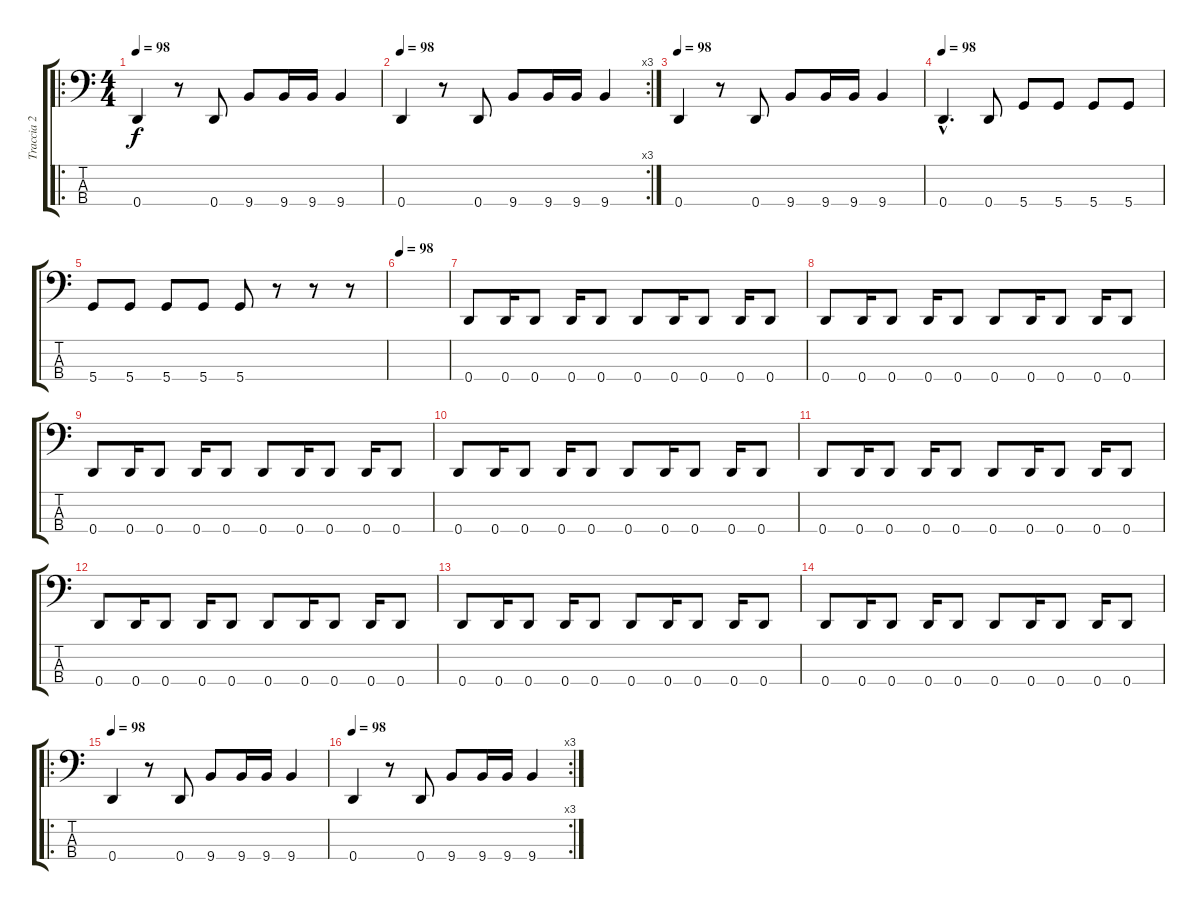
\track ("Traccia 2" "Traccia 2") {instrument electricbasspick}
\staff {score tabs}
\tuning (G2 D2 A1 D1) {hide}
\ro
\ts (4 4)
\tempo 98
\clef f4
\ks c
0.4.4{dy f} r.8 0.4.8 9.4.8 9.4.16 9.4.16 9.4.4 |
\rc 3
\tempo 98
0.4.4 r.8 0.4.8 9.4.8 9.4.16 9.4.16 9.4.4 |
\tempo 98
0.4.4 r.8 0.4.8 9.4.8 9.4.16 9.4.16 9.4.4 |
\tempo 98
0.4{hac}.4{d} 0.4.8 5.4.8 5.4.8 5.4.8 5.4.8 |
5.4.8 5.4.8 5.4.8 5.4.8 5.4.8 r.8 r.8 r.8 |
\tempo 98
|
0.4.8 0.4.16 0.4.8 0.4.16 0.4.8 0.4.8 0.4.16 0.4.8 0.4.16 0.4.8 |
0.4.8 0.4.16 0.4.8 0.4.16 0.4.8 0.4.8 0.4.16 0.4.8 0.4.16 0.4.8 |
0.4.8 0.4.16 0.4.8 0.4.16 0.4.8 0.4.8 0.4.16 0.4.8 0.4.16 0.4.8 |
0.4.8 0.4.16 0.4.8 0.4.16 0.4.8 0.4.8 0.4.16 0.4.8 0.4.16 0.4.8 |
0.4.8 0.4.16 0.4.8 0.4.16 0.4.8 0.4.8 0.4.16 0.4.8 0.4.16 0.4.8 |
0.4.8 0.4.16 0.4.8 0.4.16 0.4.8 0.4.8 0.4.16 0.4.8 0.4.16 0.4.8 |
0.4.8 0.4.16 0.4.8 0.4.16 0.4.8 0.4.8 0.4.16 0.4.8 0.4.16 0.4.8 |
0.4.8 0.4.16 0.4.8 0.4.16 0.4.8 0.4.8 0.4.16 0.4.8 0.4.16 0.4.8 |
\ro
\tempo 98
0.4.4 r.8 0.4.8 9.4.8 9.4.16 9.4.16 9.4.4 |
\rc 3
\tempo 98
0.4.4 r.8 0.4.8 9.4.8 9.4.16 9.4.16 9.4.4
